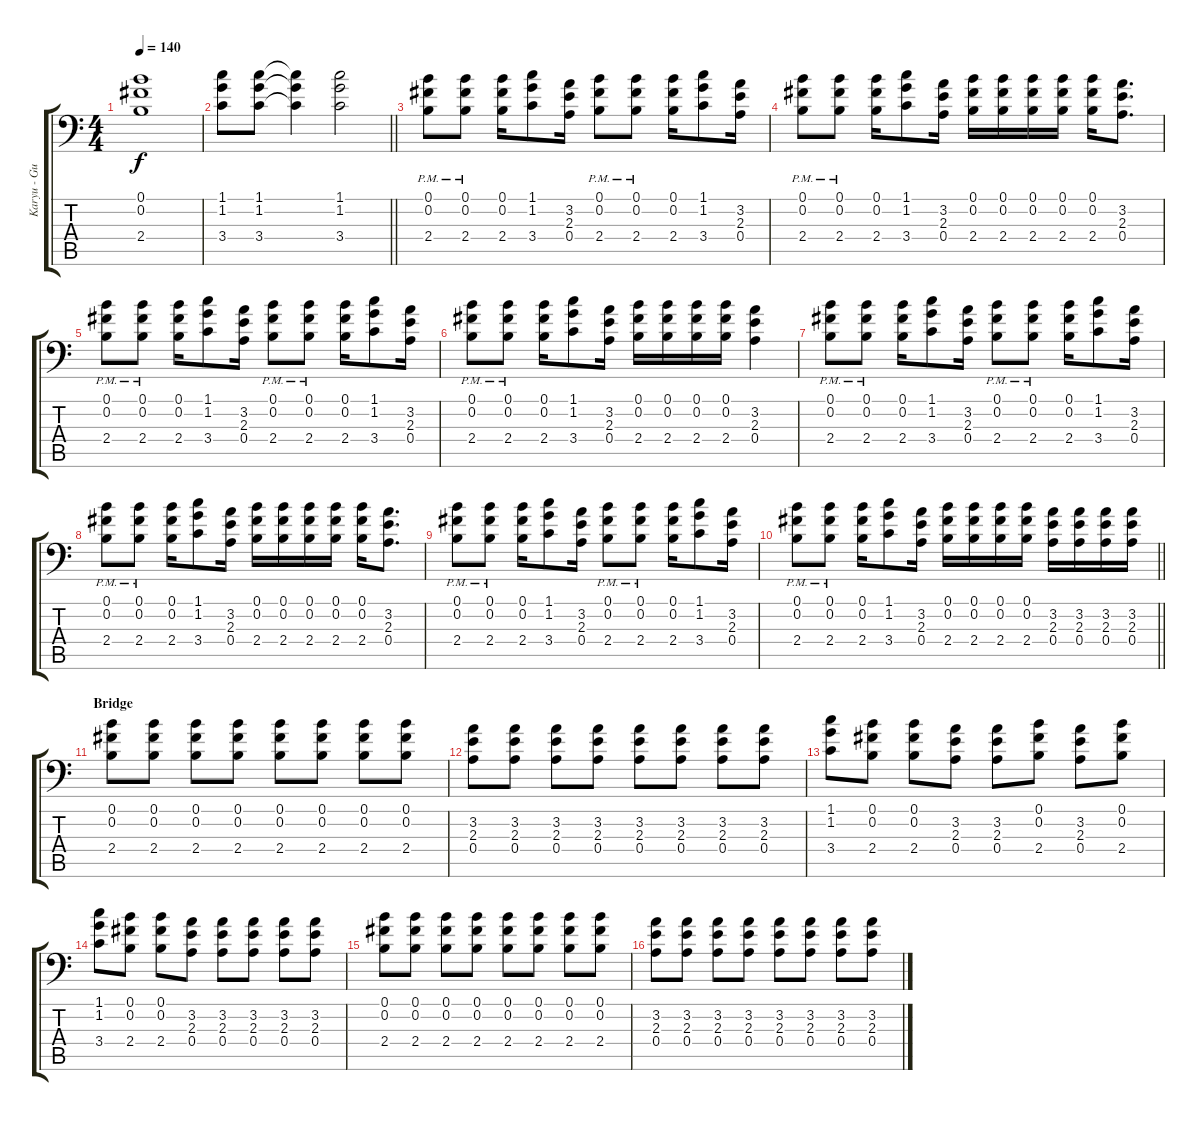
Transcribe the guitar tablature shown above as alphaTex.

\track ("Karyu - Guitar 2" "Karyu - Gu") {instrument distortionguitar}
\staff {score tabs}
\tuning (B3 Gb3 D3 A2 E2 A1) {hide}
\ts (4 4)
\tempo 140
\clef f4
\ks c
(0.1 0.2 2.4).1{dy f} |
\barLineRight lightlight
(1.1 1.2 3.4).8 (1.1 1.2 3.4).8 (1.1{t} 1.2{t} 3.4{t}).4 (1.1 1.2 3.4).2 |
\section ("" "")
(0.1{pm} 0.2{pm} 2.4{pm}).8 (0.1{pm} 0.2{pm} 2.4{pm}).8 (0.1 0.2 2.4).16 (1.1 1.2 3.4).8 (3.2 2.3 0.4).16 (0.1{pm} 0.2{pm} 2.4{pm}).8 (0.1{pm} 0.2{pm} 2.4{pm}).8 (0.1 0.2 2.4).16 (1.1 1.2 3.4).8 (3.2 2.3 0.4).16 |
(0.1{pm} 0.2{pm} 2.4{pm}).8 (0.1{pm} 0.2{pm} 2.4{pm}).8 (0.1 0.2 2.4).16 (1.1 1.2 3.4).8 (3.2 2.3 0.4).16 (0.1 0.2 2.4).16 (0.1 0.2 2.4).16 (0.1 0.2 2.4).16 (0.1 0.2 2.4).16 (0.1 0.2 2.4).16 (3.2 2.3 0.4).8{d} |
(0.1{pm} 0.2{pm} 2.4{pm}).8 (0.1{pm} 0.2{pm} 2.4{pm}).8 (0.1 0.2 2.4).16 (1.1 1.2 3.4).8 (3.2 2.3 0.4).16 (0.1{pm} 0.2{pm} 2.4{pm}).8 (0.1{pm} 0.2{pm} 2.4{pm}).8 (0.1 0.2 2.4).16 (1.1 1.2 3.4).8 (3.2 2.3 0.4).16 |
(0.1{pm} 0.2{pm} 2.4{pm}).8 (0.1{pm} 0.2{pm} 2.4{pm}).8 (0.1 0.2 2.4).16 (1.1 1.2 3.4).8 (3.2 2.3 0.4).16 (0.1 0.2 2.4).16 (0.1 0.2 2.4).16 (0.1 0.2 2.4).16 (0.1 0.2 2.4).16 (3.2 2.3 0.4).4 |
(0.1{pm} 0.2{pm} 2.4{pm}).8 (0.1{pm} 0.2{pm} 2.4{pm}).8 (0.1 0.2 2.4).16 (1.1 1.2 3.4).8 (3.2 2.3 0.4).16 (0.1{pm} 0.2{pm} 2.4{pm}).8 (0.1{pm} 0.2{pm} 2.4{pm}).8 (0.1 0.2 2.4).16 (1.1 1.2 3.4).8 (3.2 2.3 0.4).16 |
(0.1{pm} 0.2{pm} 2.4{pm}).8 (0.1{pm} 0.2{pm} 2.4{pm}).8 (0.1 0.2 2.4).16 (1.1 1.2 3.4).8 (3.2 2.3 0.4).16 (0.1 0.2 2.4).16 (0.1 0.2 2.4).16 (0.1 0.2 2.4).16 (0.1 0.2 2.4).16 (0.1 0.2 2.4).16 (3.2 2.3 0.4).8{d} |
(0.1{pm} 0.2{pm} 2.4{pm}).8 (0.1{pm} 0.2{pm} 2.4{pm}).8 (0.1 0.2 2.4).16 (1.1 1.2 3.4).8 (3.2 2.3 0.4).16 (0.1{pm} 0.2{pm} 2.4{pm}).8 (0.1{pm} 0.2{pm} 2.4{pm}).8 (0.1 0.2 2.4).16 (1.1 1.2 3.4).8 (3.2 2.3 0.4).16 |
\barLineRight lightlight
(0.1{pm} 0.2{pm} 2.4{pm}).8 (0.1{pm} 0.2{pm} 2.4{pm}).8 (0.1 0.2 2.4).16 (1.1 1.2 3.4).8 (3.2 2.3 0.4).16 (0.1 0.2 2.4).16 (0.1 0.2 2.4).16 (0.1 0.2 2.4).16 (0.1 0.2 2.4).16 (3.2 2.3 0.4).16 (3.2 2.3 0.4).16 (3.2 2.3 0.4).16 (3.2 2.3 0.4).16 |
\section ("" "Bridge")
(0.1 0.2 2.4).8 (0.1 0.2 2.4).8 (0.1 0.2 2.4).8 (0.1 0.2 2.4).8 (0.1 0.2 2.4).8 (0.1 0.2 2.4).8 (0.1 0.2 2.4).8 (0.1 0.2 2.4).8 |
(3.2 2.3 0.4).8 (3.2 2.3 0.4).8 (3.2 2.3 0.4).8 (3.2 2.3 0.4).8 (3.2 2.3 0.4).8 (3.2 2.3 0.4).8 (3.2 2.3 0.4).8 (3.2 2.3 0.4).8 |
(1.1 1.2 3.4).8 (0.1 0.2 2.4).8 (0.1 0.2 2.4).8 (3.2 2.3 0.4).8 (3.2 2.3 0.4).8 (0.1 0.2 2.4).8 (3.2 2.3 0.4).8 (0.1 0.2 2.4).8 |
(1.1 1.2 3.4).8 (0.1 0.2 2.4).8 (0.1 0.2 2.4).8 (3.2 2.3 0.4).8 (3.2 2.3 0.4).8 (3.2 2.3 0.4).8 (3.2 2.3 0.4).8 (3.2 2.3 0.4).8 |
(0.1 0.2 2.4).8 (0.1 0.2 2.4).8 (0.1 0.2 2.4).8 (0.1 0.2 2.4).8 (0.1 0.2 2.4).8 (0.1 0.2 2.4).8 (0.1 0.2 2.4).8 (0.1 0.2 2.4).8 |
(3.2 2.3 0.4).8 (3.2 2.3 0.4).8 (3.2 2.3 0.4).8 (3.2 2.3 0.4).8 (3.2 2.3 0.4).8 (3.2 2.3 0.4).8 (3.2 2.3 0.4).8 (3.2 2.3 0.4).8
